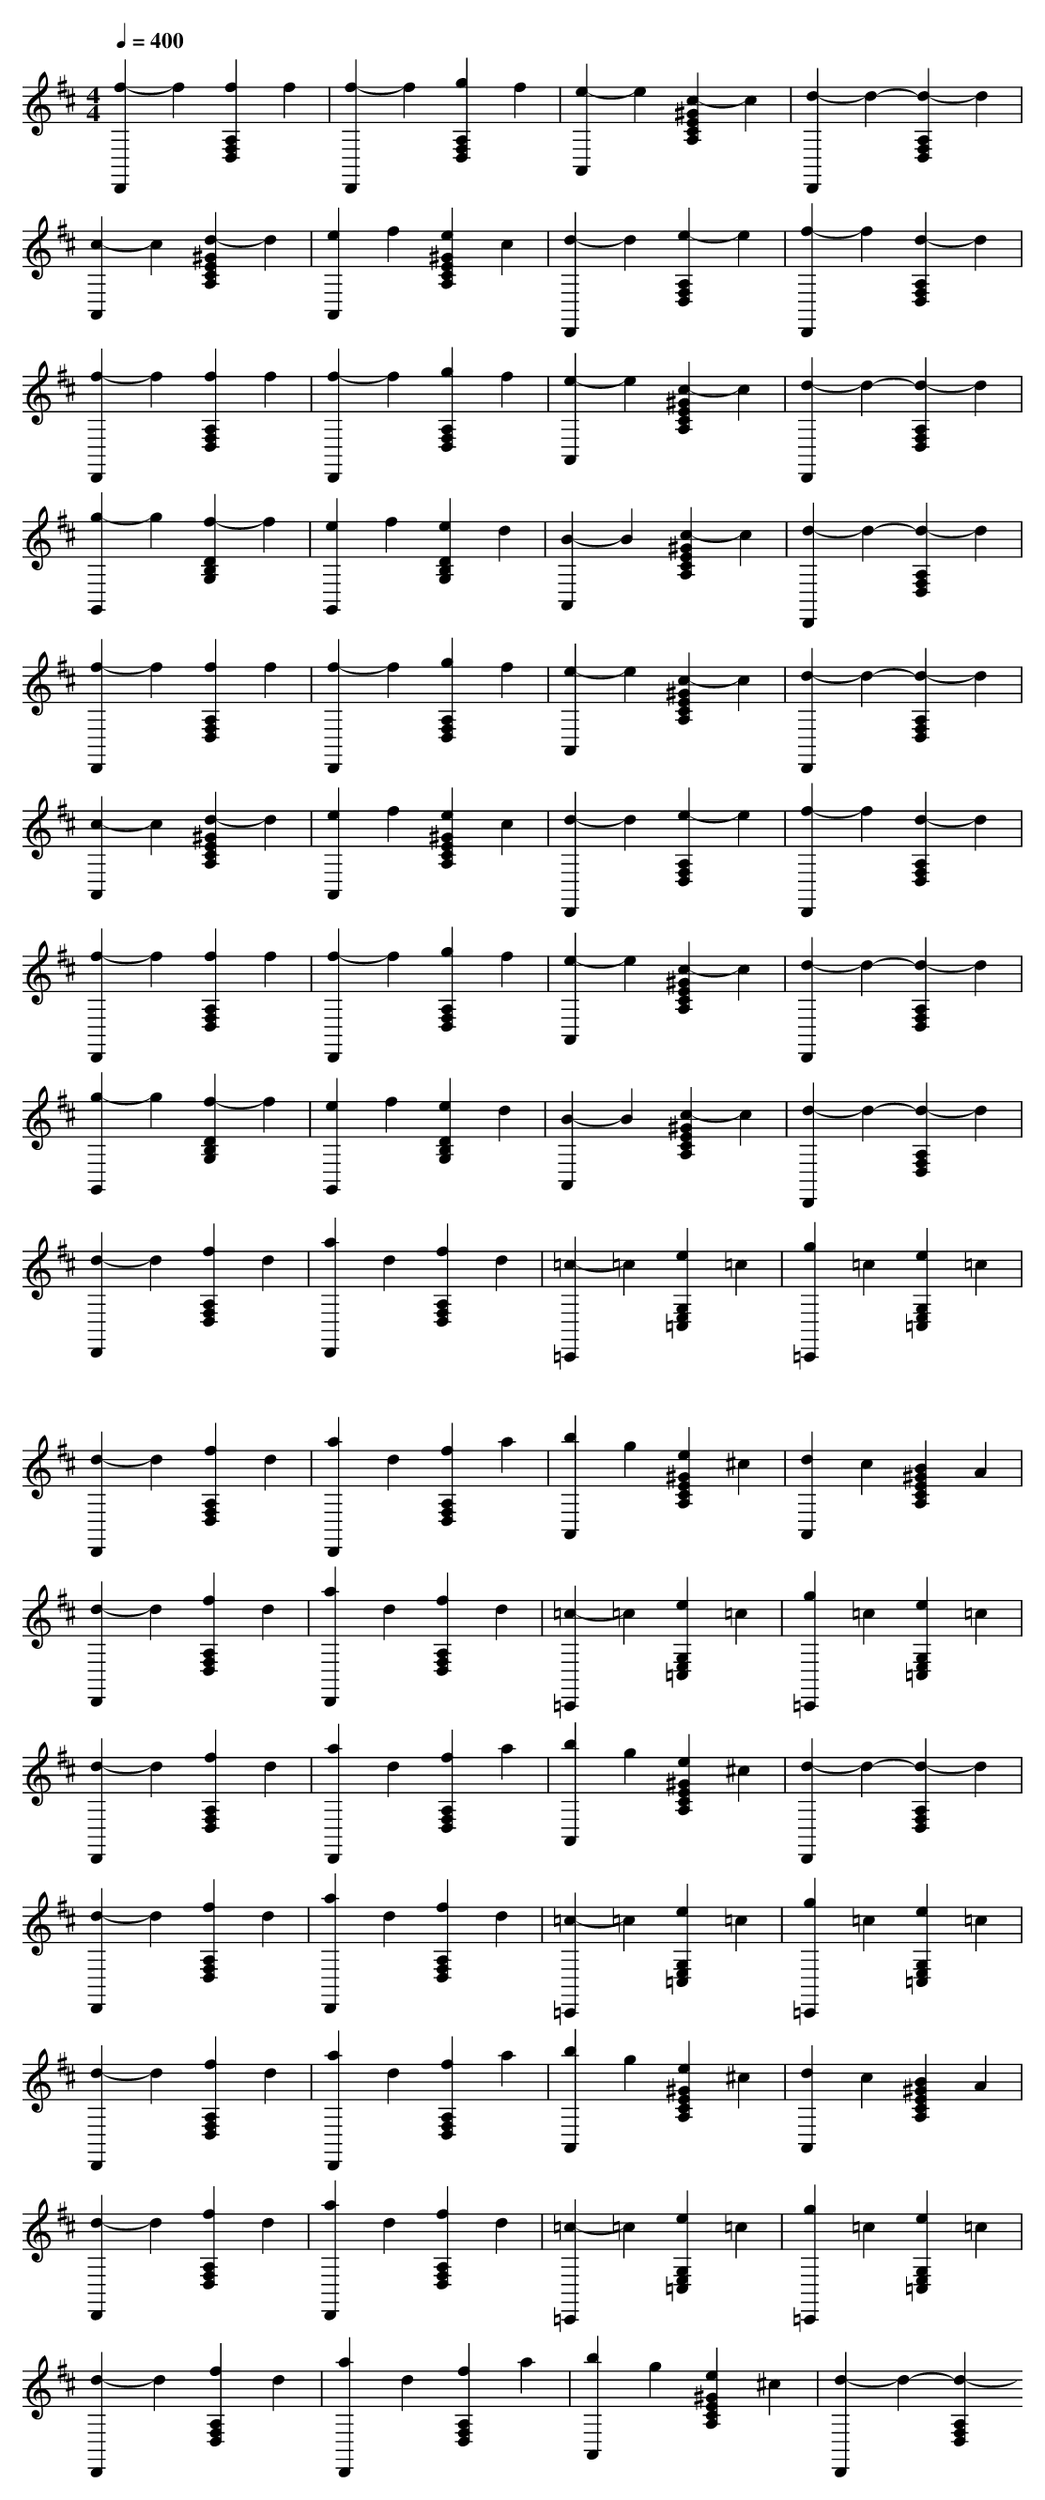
X:1
T:
M: 4/4
L: 1/8
Q:1/4=400
K:D % 2 sharps
[f2-D,,2] f2 [f2A,2F,2D,2] f2|[f2-D,,2] f2 [g2A,2F,2D,2] f2|[e2-A,,2] e2 [c2-^G2E2C2A,2] c2|[d2-D,,2] d2- [d2-A,2F,2D,2] d2|
[c2-A,,2] c2 [d2-^G2E2C2A,2] d2|[e2A,,2] f2 [e2^G2E2C2A,2] c2|[d2-D,,2] d2 [e2-A,2F,2D,2] e2|[f2-D,,2] f2 [d2-A,2F,2D,2] d2|
[f2-D,,2] f2 [f2A,2F,2D,2] f2|[f2-D,,2] f2 [g2A,2F,2D,2] f2|[e2-A,,2] e2 [c2-^G2E2C2A,2] c2|[d2-D,,2] d2- [d2-A,2F,2D,2] d2|
[g2-G,,2] g2 [f2-D2B,2G,2] f2|[e2G,,2] f2 [e2D2B,2G,2] d2|[B2-A,,2] B2 [c2-^G2E2C2A,2] c2|[d2-D,,2] d2- [d2-A,2F,2D,2] d2|
[f2-D,,2] f2 [f2A,2F,2D,2] f2|[f2-D,,2] f2 [g2A,2F,2D,2] f2|[e2-A,,2] e2 [c2-^G2E2C2A,2] c2|[d2-D,,2] d2- [d2-A,2F,2D,2] d2|
[c2-A,,2] c2 [d2-^G2E2C2A,2] d2|[e2A,,2] f2 [e2^G2E2C2A,2] c2|[d2-D,,2] d2 [e2-A,2F,2D,2] e2|[f2-D,,2] f2 [d2-A,2F,2D,2] d2|
[f2-D,,2] f2 [f2A,2F,2D,2] f2|[f2-D,,2] f2 [g2A,2F,2D,2] f2|[e2-A,,2] e2 [c2-^G2E2C2A,2] c2|[d2-D,,2] d2- [d2-A,2F,2D,2] d2|
[g2-G,,2] g2 [f2-D2B,2G,2] f2|[e2G,,2] f2 [e2D2B,2G,2] d2|[B2-A,,2] B2 [c2-^G2E2C2A,2] c2|[d2-D,,2] d2- [d2-A,2F,2D,2] d2|
[d2-D,,2] d2 [f2A,2F,2D,2] d2|[a2D,,2] d2 [f2A,2F,2D,2] d2|[=c2-=C,,2] =c2 [e2G,2E,2=C,2] =c2|[g2=C,,2] =c2 [e2G,2E,2=C,2] =c2|
[d2-D,,2] d2 [f2A,2F,2D,2] d2|[a2D,,2] d2 [f2A,2F,2D,2] a2|[b2A,,2] g2 [e2^G2E2C2A,2] ^c2|[d2A,,2] c2 [B2^G2E2C2A,2] A2|
[d2-D,,2] d2 [f2A,2F,2D,2] d2|[a2D,,2] d2 [f2A,2F,2D,2] d2|[=c2-=C,,2] =c2 [e2G,2E,2=C,2] =c2|[g2=C,,2] =c2 [e2G,2E,2=C,2] =c2|
[d2-D,,2] d2 [f2A,2F,2D,2] d2|[a2D,,2] d2 [f2A,2F,2D,2] a2|[b2A,,2] g2 [e2^G2E2C2A,2] ^c2|[d2-D,,2] d2- [d2-A,2F,2D,2] d2|
[d2-D,,2] d2 [f2A,2F,2D,2] d2|[a2D,,2] d2 [f2A,2F,2D,2] d2|[=c2-=C,,2] =c2 [e2G,2E,2=C,2] =c2|[g2=C,,2] =c2 [e2G,2E,2=C,2] =c2|
[d2-D,,2] d2 [f2A,2F,2D,2] d2|[a2D,,2] d2 [f2A,2F,2D,2] a2|[b2A,,2] g2 [e2^G2E2C2A,2] ^c2|[d2A,,2] c2 [B2^G2E2C2A,2] A2|
[d2-D,,2] d2 [f2A,2F,2D,2] d2|[a2D,,2] d2 [f2A,2F,2D,2] d2|[=c2-=C,,2] =c2 [e2G,2E,2=C,2] =c2|[g2=C,,2] =c2 [e2G,2E,2=C,2] =c2|
[d2-D,,2] d2 [f2A,2F,2D,2] d2|[a2D,,2] d2 [f2A,2F,2D,2] a2|[b2A,,2] g2 [e2^G2E2C2A,2] ^c2|[d2-D,,2] d2- [d2-A,2F,2D,2]
